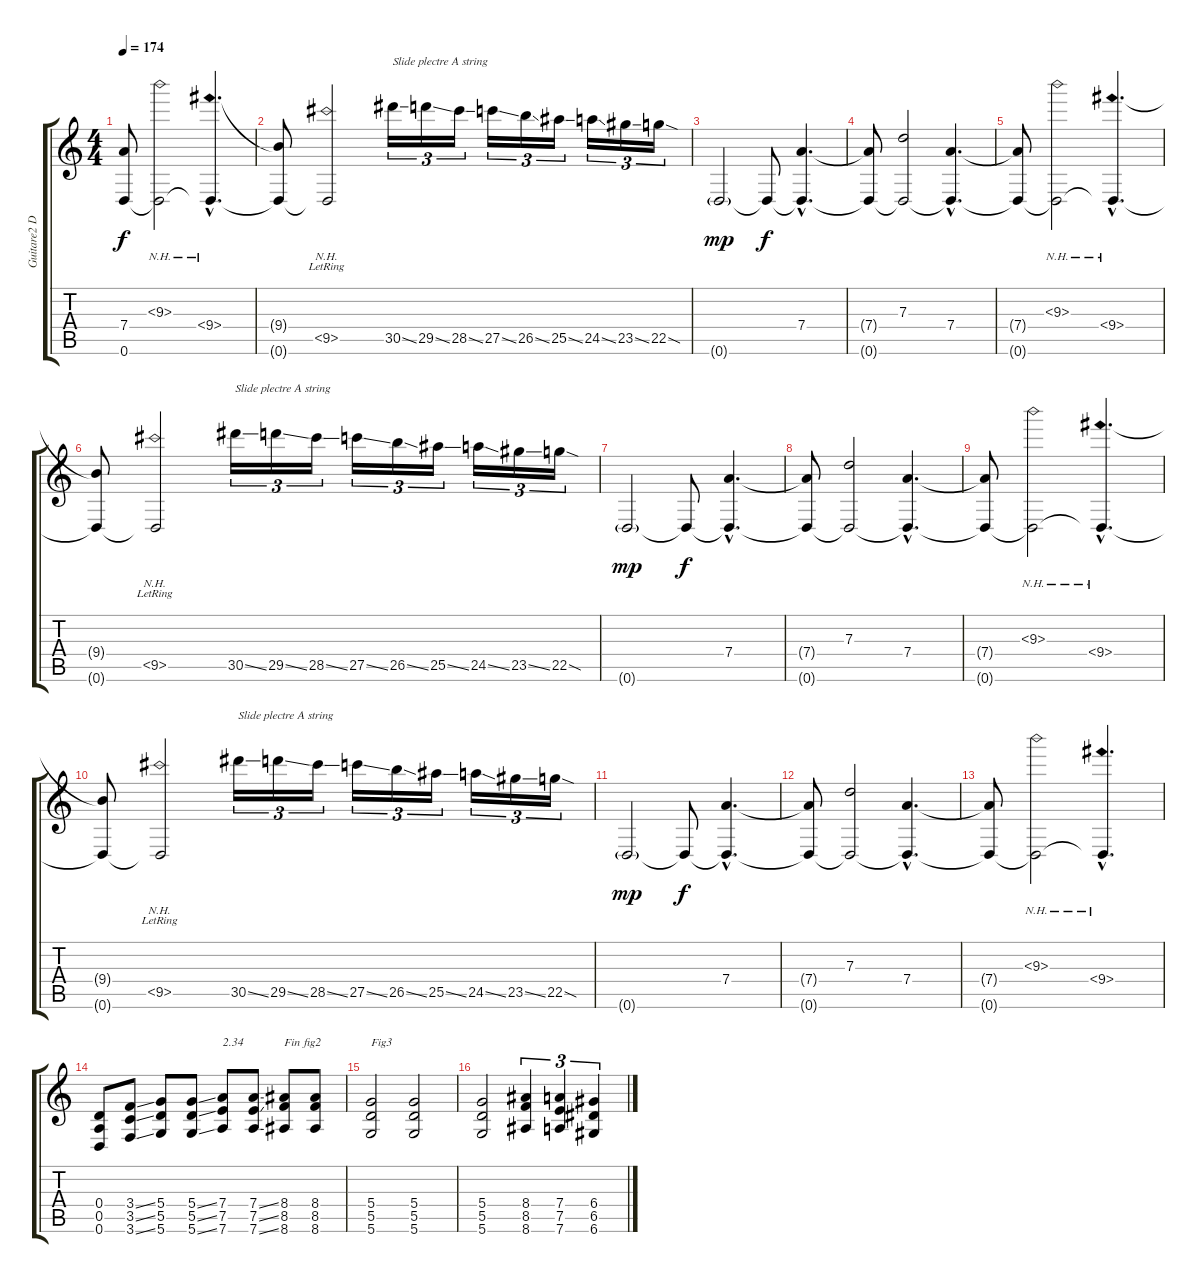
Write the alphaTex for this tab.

\track ("Guitare2 Dr-D" "Guitare2 D") {instrument overdrivenguitar}
\staff {score tabs}
\tuning (E4 B3 G3 D3 A2 D2) {hide}
\ts (4 4)
\tempo 174
\clef g2
\ks c
(7.4{t} 0.6{t}).8{dy f} (9.3{nh} 0.6{t}).2 (9.4{nh hac} 0.6{hac t}).4{d} |
(9.4{t} 0.6{t}).8 (9.5{nh lr} 0.6{t}).2 30.5{ss}.16{tu (3 2) txt "Slide plectre A string" instrument guitarfretnoise} 29.5{ss}.16{tu (3 2)} 28.5{ss}.16{tu (3 2)} 27.5{ss}.16{tu (3 2)} 26.5{ss}.16{tu (3 2)} 25.5{ss}.16{tu (3 2)} 24.5{ss}.16{tu (3 2)} 23.5{ss}.16{tu (3 2)} 22.5{sod}.16{tu (3 2)} |
0.6{g}.2{dy mp instrument overdrivenguitar} 0.6{t}.8{dy f} (7.4{hac} 0.6{hac t}).4{d} |
(7.4{t} 0.6{t}).8 (7.3 0.6{t}).2 (7.4{hac} 0.6{hac t}).4{d} |
(7.4{t} 0.6{t}).8 (9.3{nh} 0.6{t}).2 (9.4{nh hac} 0.6{hac t}).4{d} |
(9.4{t} 0.6{t}).8 (9.5{nh lr} 0.6{t}).2 30.5{ss}.16{tu (3 2) txt "Slide plectre A string" instrument guitarfretnoise} 29.5{ss}.16{tu (3 2)} 28.5{ss}.16{tu (3 2)} 27.5{ss}.16{tu (3 2)} 26.5{ss}.16{tu (3 2)} 25.5{ss}.16{tu (3 2)} 24.5{ss}.16{tu (3 2)} 23.5{ss}.16{tu (3 2)} 22.5{sod}.16{tu (3 2)} |
0.6{g}.2{dy mp instrument overdrivenguitar} 0.6{t}.8{dy f} (7.4{hac} 0.6{hac t}).4{d} |
(7.4{t} 0.6{t}).8 (7.3 0.6{t}).2 (7.4{hac} 0.6{hac t}).4{d} |
(7.4{t} 0.6{t}).8 (9.3{nh} 0.6{t}).2 (9.4{nh hac} 0.6{hac t}).4{d} |
(9.4{t} 0.6{t}).8 (9.5{nh lr} 0.6{t}).2 30.5{ss}.16{tu (3 2) txt "Slide plectre A string" instrument guitarfretnoise} 29.5{ss}.16{tu (3 2)} 28.5{ss}.16{tu (3 2)} 27.5{ss}.16{tu (3 2)} 26.5{ss}.16{tu (3 2)} 25.5{ss}.16{tu (3 2)} 24.5{ss}.16{tu (3 2)} 23.5{ss}.16{tu (3 2)} 22.5{sod}.16{tu (3 2)} |
0.6{g}.2{dy mp instrument overdrivenguitar} 0.6{t}.8{dy f} (7.4{hac} 0.6{hac t}).4{d} |
(7.4{t} 0.6{t}).8 (7.3 0.6{t}).2 (7.4{hac} 0.6{hac t}).4{d} |
(7.4{t} 0.6{t}).8 (9.3{nh} 0.6{t}).2 (9.4{nh hac} 0.6{hac t}).4{d} |
(0.4 0.5 0.6).8 (3.4{ss} 3.5{ss} 3.6{ss}).8 (5.4 5.5 5.6).8 (5.4{ss} 5.5{ss} 5.6{ss}).8 (7.4 7.5 7.6).8{txt "2.34"} (7.4{ss} 7.5{ss} 7.6{ss}).8 (8.4 8.5 8.6).8{txt "Fin fig2"} (8.4 8.5 8.6).8 |
(5.4 5.5 5.6).2{txt "Fig3"} (5.4 5.5 5.6).2 |
(5.4 5.5 5.6).2 (8.4 8.5 8.6).4{tu (3 2)} (7.4 7.5 7.6).4{tu (3 2)} (6.4 6.5 6.6).4{tu (3 2)}
